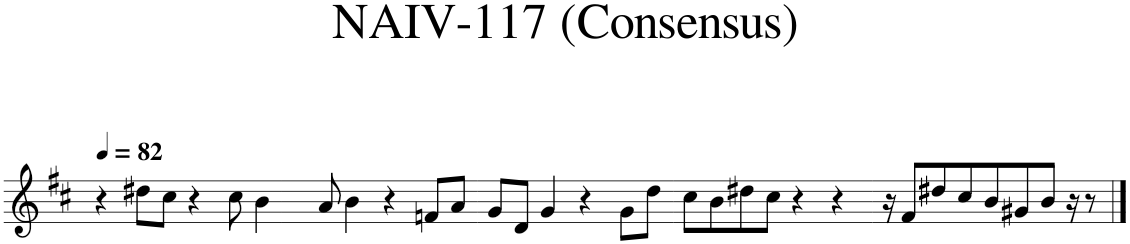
**kern
*part1
*staff1
*I"Piano
*I'Pno.
*clefG2
*k[f#c#]
=1
4r
8dd#X\L
8cc#\J
4r
8cc#\
[8b\
=2
8b\]
8a/
4b\
4r
8fn/L
8a/J
=3
8g/L
8d/J
4g/
4r
8g\L
8dd\J
=4
8cc#\L
8b\
8dd#X\
8cc#\J
4r
4r
=5
16r
8f#/L
8dd#X/
8cc#/
8b/
8g#X/
8b/J
16r
8r
==
*-
